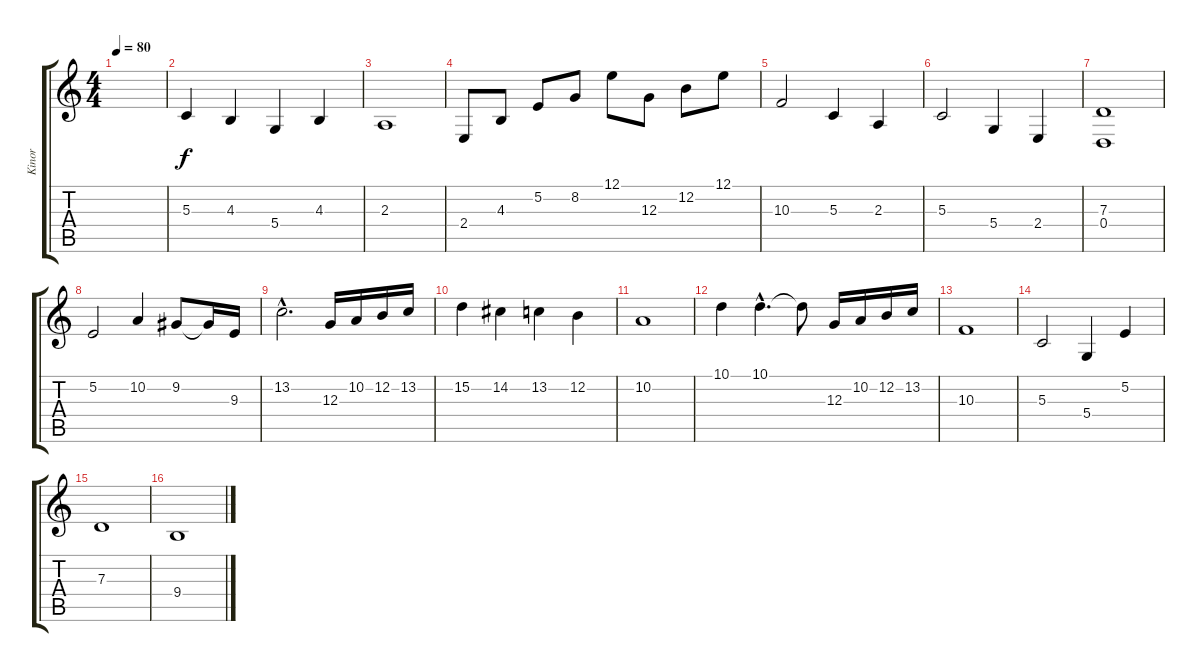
\track ("Kinor" "Kinor") {instrument violin}
\staff {score tabs}
\tuning (E4 B3 G3 D3 A2 E2) {hide}
\ts (4 4)
\tempo 80
\clef g2
\ks c
|
5.3.4 4.3.4 5.4.4 4.3.4 |
2.3.1 |
2.4.8 4.3.8 5.2.8 8.2.8 12.1.8 12.3.8 12.2.8 12.1.8 |
10.3.2 5.3.4 2.3.4 |
5.3.2 5.4.4 2.4.4 |
(7.3 0.4).1 |
5.2.2 10.2.4 9.2.8 9.2{t}.16 9.3.16 |
13.2{hac}.2{d} 12.3.16 10.2.16 12.2.16 13.2.16 |
15.2.4 14.2.4 13.2.4 12.2.4 |
10.2.1 |
10.1.4 10.1{hac}.4{d} 10.1{t}.8 12.3.16 10.2.16 12.2.16 13.2.16 |
10.3.1 |
5.3.2 5.4.4 5.2.4 |
7.3.1 |
9.4.1
